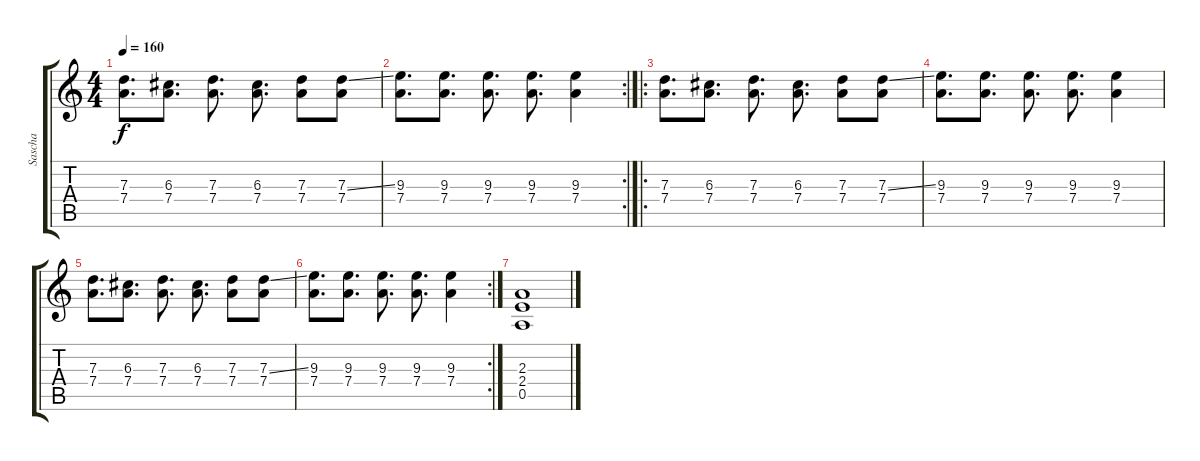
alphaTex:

\track ("Sascha" "Sascha") {instrument distortionguitar}
\staff {score tabs}
\tuning (E4 B3 G3 D3 A2 E2) {hide}
\ts (4 4)
\tempo 160
\clef g2
\ks c
(7.3 7.4).8{d dy f} (6.3 7.4).8{d} (7.3 7.4).8{d} (6.3 7.4).8{d} (7.3 7.4).8 (7.3{ss} 7.4).8 |
\rc 2
(9.3 7.4).8{d} (9.3 7.4).8{d} (9.3 7.4).8{d} (9.3 7.4).8{d} (9.3 7.4).4 |
\ro
(7.3 7.4).8{d} (6.3 7.4).8{d} (7.3 7.4).8{d} (6.3 7.4).8{d} (7.3 7.4).8 (7.3{ss} 7.4).8 |
(9.3 7.4).8{d} (9.3 7.4).8{d} (9.3 7.4).8{d} (9.3 7.4).8{d} (9.3 7.4).4 |
(7.3 7.4).8{d} (6.3 7.4).8{d} (7.3 7.4).8{d} (6.3 7.4).8{d} (7.3 7.4).8 (7.3{ss} 7.4).8 |
\rc 2
(9.3 7.4).8{d} (9.3 7.4).8{d} (9.3 7.4).8{d} (9.3 7.4).8{d} (9.3 7.4).4 |
(2.3 2.4 0.5).1
